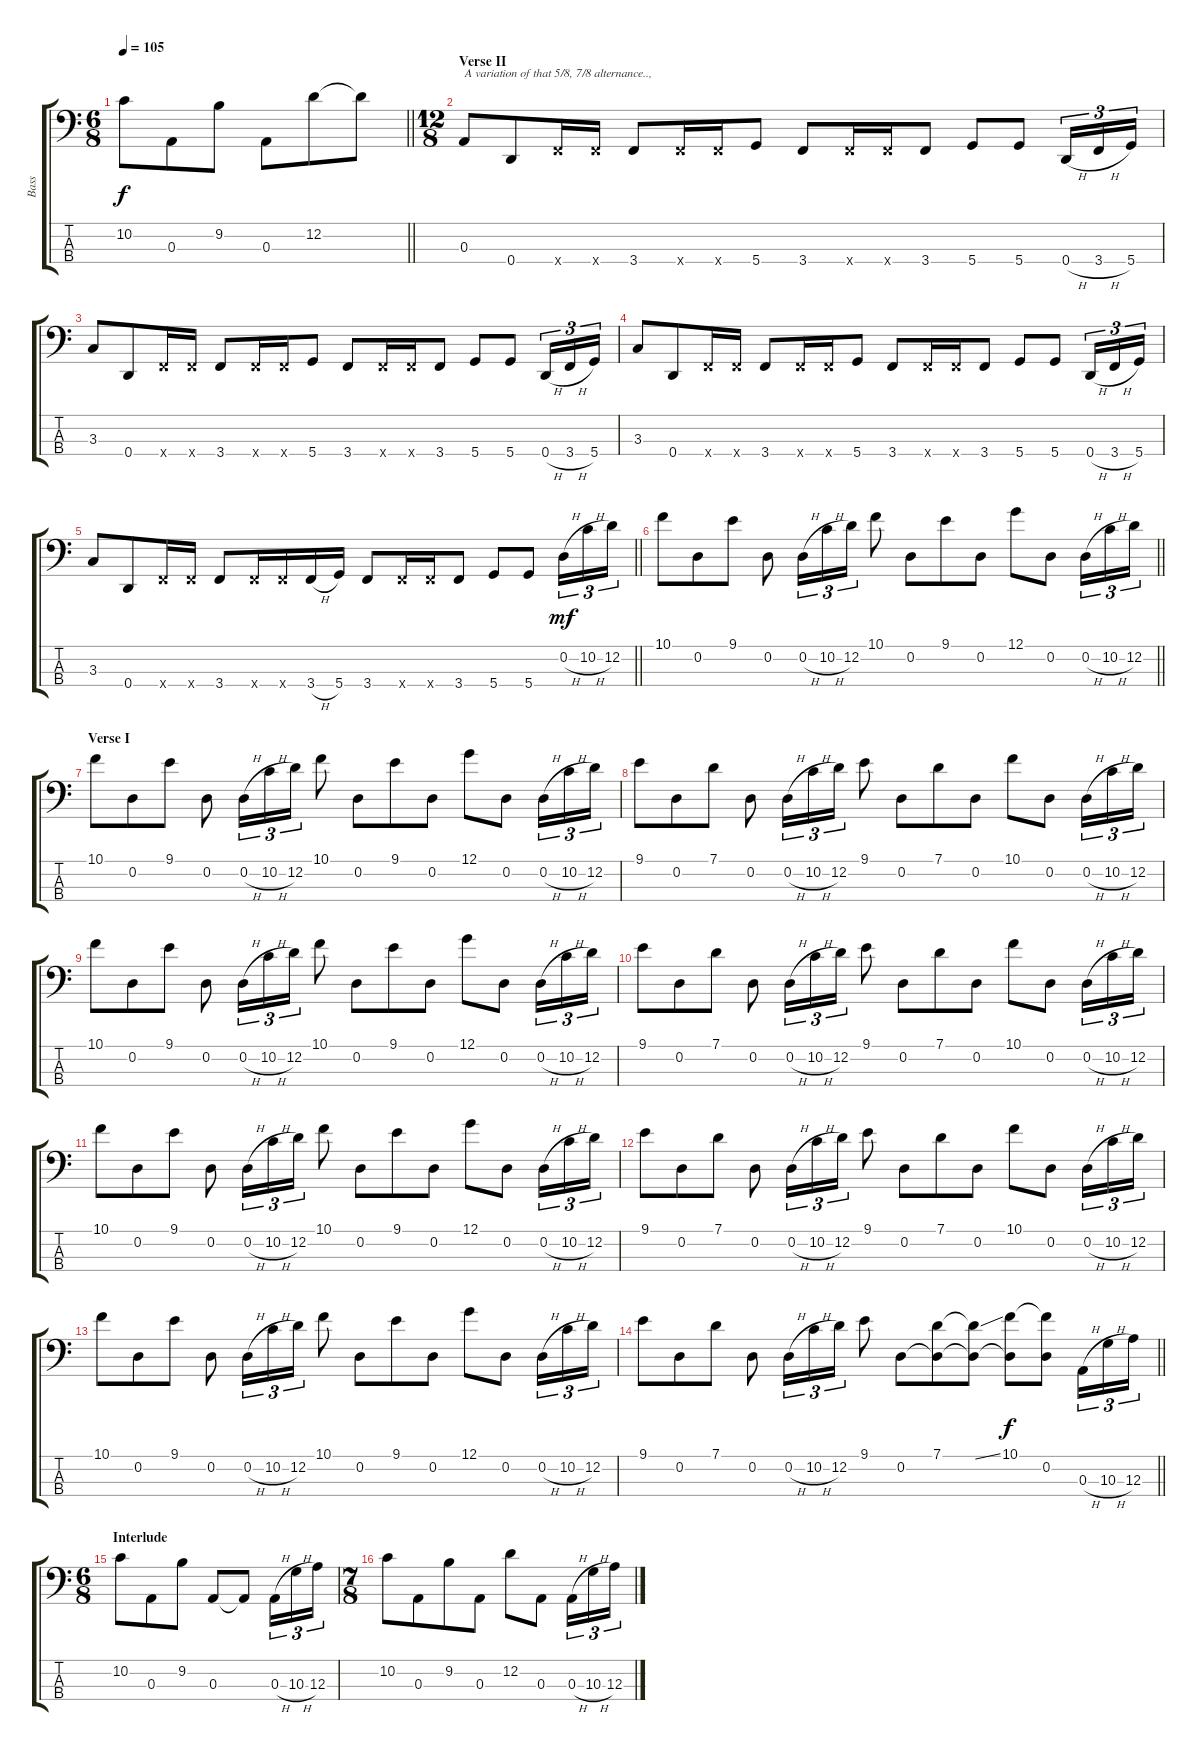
\track ("Bass" "Bass") {instrument electricbasspick}
\staff {score tabs}
\tuning (G2 D2 A1 D1) {hide}
\ts (6 8)
\tempo 105
\clef f4
\barLineRight lightlight
\ks c
10.2.8{dy f} 0.3.8 9.2.8 0.3.8 12.2.8 12.2{t}.8 |
\ts (12 8)
\section ("" "Verse II")
0.3.8{txt "A variation of that 5/8, 7/8 alternance..,"} 0.4.8 3.4{x}.16 3.4{x}.16 3.4.8 3.4{x}.16 3.4{x}.16 5.4.8 3.4.8 3.4{x}.16 3.4{x}.16 3.4.8 5.4.8 5.4.8 0.4{h}.16{tu (3 2)} 3.4{h}.16{tu (3 2)} 5.4.16{tu (3 2)} |
3.3.8 0.4.8 3.4{x}.16 3.4{x}.16 3.4.8 3.4{x}.16 3.4{x}.16 5.4.8 3.4.8 3.4{x}.16 3.4{x}.16 3.4.8 5.4.8 5.4.8 0.4{h}.16{tu (3 2)} 3.4{h}.16{tu (3 2)} 5.4.16{tu (3 2)} |
3.3.8 0.4.8 3.4{x}.16 3.4{x}.16 3.4.8 3.4{x}.16 3.4{x}.16 5.4.8 3.4.8 3.4{x}.16 3.4{x}.16 3.4.8 5.4.8 5.4.8 0.4{h}.16{tu (3 2)} 3.4{h}.16{tu (3 2)} 5.4.16{tu (3 2)} |
\barLineRight lightlight
3.3.8 0.4.8 3.4{x}.16 3.4{x}.16 3.4.8 3.4{x}.16 3.4{x}.16 3.4{h}.16 5.4.16 3.4.8 3.4{x}.16 3.4{x}.16 3.4.8 5.4.8 5.4.8 0.2{h}.16{tu (3 2) dy mf} 10.2{h}.16{tu (3 2)} 12.2.16{tu (3 2)} |
\barLineRight lightlight
10.1.8 0.2.8 9.1.8 0.2.8 0.2{h}.16{tu (3 2)} 10.2{h}.16{tu (3 2)} 12.2.16{tu (3 2)} 10.1.8 0.2.8 9.1.8 0.2.8 12.1.8 0.2.8 0.2{h}.16{tu (3 2)} 10.2{h}.16{tu (3 2)} 12.2.16{tu (3 2)} |
\section ("" "Verse I")
10.1.8 0.2.8 9.1.8 0.2.8 0.2{h}.16{tu (3 2)} 10.2{h}.16{tu (3 2)} 12.2.16{tu (3 2)} 10.1.8 0.2.8 9.1.8 0.2.8 12.1.8 0.2.8 0.2{h}.16{tu (3 2)} 10.2{h}.16{tu (3 2)} 12.2.16{tu (3 2)} |
9.1.8 0.2.8 7.1.8 0.2.8 0.2{h}.16{tu (3 2)} 10.2{h}.16{tu (3 2)} 12.2.16{tu (3 2)} 9.1.8 0.2.8 7.1.8 0.2.8 10.1.8 0.2.8 0.2{h}.16{tu (3 2)} 10.2{h}.16{tu (3 2)} 12.2.16{tu (3 2)} |
10.1.8 0.2.8 9.1.8 0.2.8 0.2{h}.16{tu (3 2)} 10.2{h}.16{tu (3 2)} 12.2.16{tu (3 2)} 10.1.8 0.2.8 9.1.8 0.2.8 12.1.8 0.2.8 0.2{h}.16{tu (3 2)} 10.2{h}.16{tu (3 2)} 12.2.16{tu (3 2)} |
9.1.8 0.2.8 7.1.8 0.2.8 0.2{h}.16{tu (3 2)} 10.2{h}.16{tu (3 2)} 12.2.16{tu (3 2)} 9.1.8 0.2.8 7.1.8 0.2.8 10.1.8 0.2.8 0.2{h}.16{tu (3 2)} 10.2{h}.16{tu (3 2)} 12.2.16{tu (3 2)} |
10.1.8 0.2.8 9.1.8 0.2.8 0.2{h}.16{tu (3 2)} 10.2{h}.16{tu (3 2)} 12.2.16{tu (3 2)} 10.1.8 0.2.8 9.1.8 0.2.8 12.1.8 0.2.8 0.2{h}.16{tu (3 2)} 10.2{h}.16{tu (3 2)} 12.2.16{tu (3 2)} |
9.1.8 0.2.8 7.1.8 0.2.8 0.2{h}.16{tu (3 2)} 10.2{h}.16{tu (3 2)} 12.2.16{tu (3 2)} 9.1.8 0.2.8 7.1.8 0.2.8 10.1.8 0.2.8 0.2{h}.16{tu (3 2)} 10.2{h}.16{tu (3 2)} 12.2.16{tu (3 2)} |
10.1.8 0.2.8 9.1.8 0.2.8 0.2{h}.16{tu (3 2)} 10.2{h}.16{tu (3 2)} 12.2.16{tu (3 2)} 10.1.8 0.2.8 9.1.8 0.2.8 12.1.8 0.2.8 0.2{h}.16{tu (3 2)} 10.2{h}.16{tu (3 2)} 12.2.16{tu (3 2)} |
\barLineRight lightlight
9.1.8 0.2.8 7.1.8 0.2.8 0.2{h}.16{tu (3 2)} 10.2{h}.16{tu (3 2)} 12.2.16{tu (3 2)} 9.1.8 0.2.8 (7.1 0.2{t}).8 (7.1{ss t} 0.2{t}).8 (10.1 0.2{t}).8{dy f} (10.1{t} 0.2).8 0.3{h}.16{tu (3 2)} 10.3{h}.16{tu (3 2)} 12.3.16{tu (3 2)} |
\ts (6 8)
\section ("" "Interlude")
10.2.8 0.3.8 9.2.8 0.3.8 0.3{t}.8 0.3{h}.16{tu (3 2)} 10.3{h}.16{tu (3 2)} 12.3.16{tu (3 2)} |
\ts (7 8)
10.2.8 0.3.8 9.2.8 0.3.8 12.2.8 0.3.8 0.3{h}.16{tu (3 2)} 10.3{h}.16{tu (3 2)} 12.3.16{tu (3 2)}
